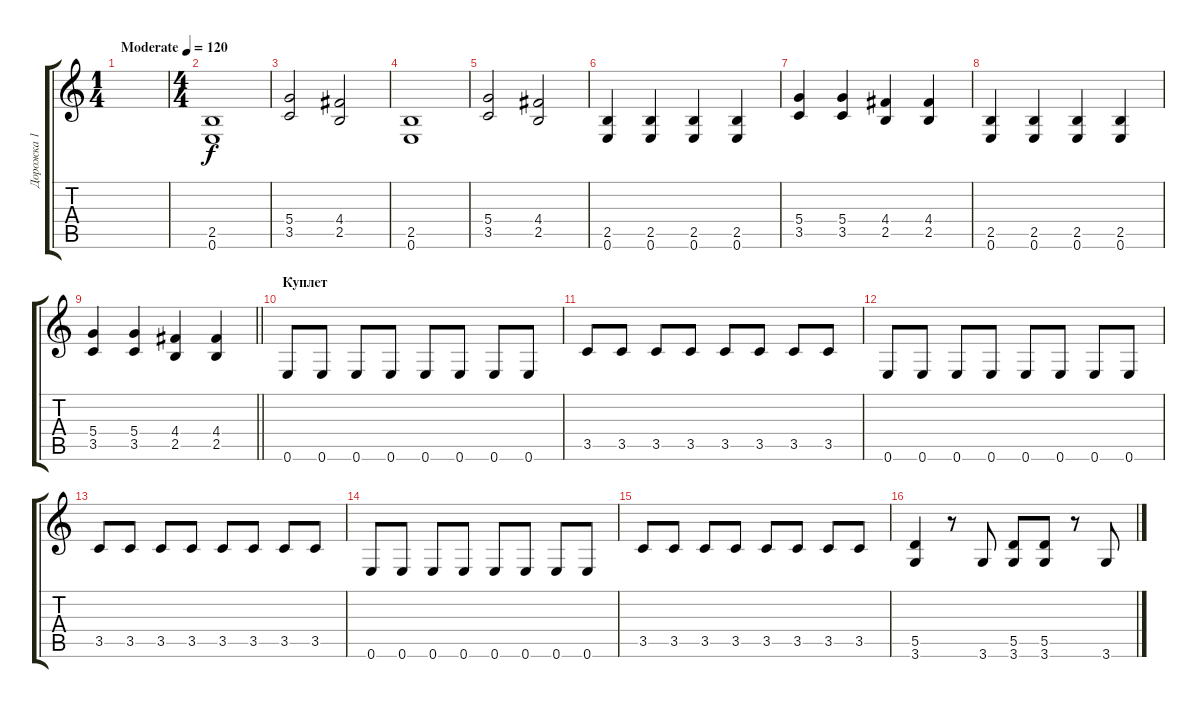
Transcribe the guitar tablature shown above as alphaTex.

\track ("Дорожка 1" "Дорожка 1") {instrument distortionguitar}
\staff {score tabs}
\tuning (E4 B3 G3 D3 A2 E2) {hide}
\ts (1 4)
\tempo (120 "Moderate")
\clef g2
\ks c
|
\ts (4 4)
(2.5 0.6).1 |
(5.4 3.5).2 (4.4 2.5).2 |
(2.5 0.6).1 |
(5.4 3.5).2 (4.4 2.5).2 |
(2.5 0.6).4 (2.5 0.6).4 (2.5 0.6).4 (2.5 0.6).4 |
(5.4 3.5).4 (5.4 3.5).4 (4.4 2.5).4 (4.4 2.5).4 |
(2.5 0.6).4 (2.5 0.6).4 (2.5 0.6).4 (2.5 0.6).4 |
\barLineRight lightlight
(5.4 3.5).4 (5.4 3.5).4 (4.4 2.5).4 (4.4 2.5).4 |
\section ("" "Куплет")
0.6.8 0.6.8 0.6.8 0.6.8 0.6.8 0.6.8 0.6.8 0.6.8 |
3.5.8 3.5.8 3.5.8 3.5.8 3.5.8 3.5.8 3.5.8 3.5.8 |
0.6.8 0.6.8 0.6.8 0.6.8 0.6.8 0.6.8 0.6.8 0.6.8 |
3.5.8 3.5.8 3.5.8 3.5.8 3.5.8 3.5.8 3.5.8 3.5.8 |
0.6.8 0.6.8 0.6.8 0.6.8 0.6.8 0.6.8 0.6.8 0.6.8 |
3.5.8 3.5.8 3.5.8 3.5.8 3.5.8 3.5.8 3.5.8 3.5.8 |
(5.5 3.6).4 r.8 3.6.8 (5.5 3.6).8 (5.5 3.6).8 r.8 3.6.8
